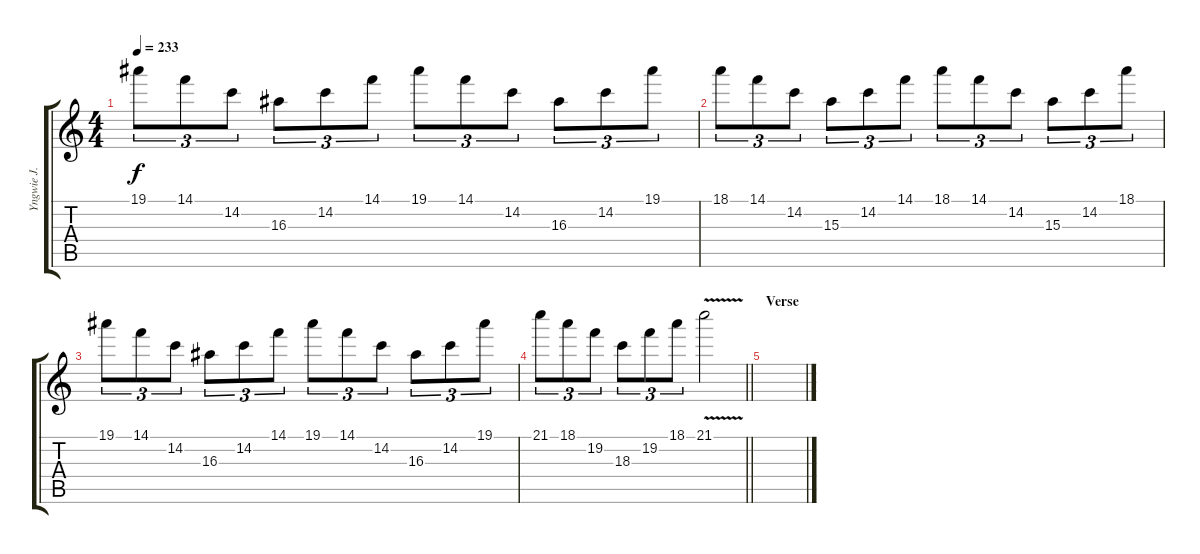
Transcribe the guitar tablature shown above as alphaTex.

\track ("Yngwie J. Malmsteen" "Yngwie J. ") {instrument overdrivenguitar}
\staff {score tabs}
\tuning (Eb4 Bb3 Gb3 Db3 Ab2 Eb2) {hide}
\ts (4 4)
\tempo 233
\clef g2
\ks c
19.1.8{tu (3 2) dy f} 14.1.8{tu (3 2)} 14.2.8{tu (3 2)} 16.3.8{tu (3 2)} 14.2.8{tu (3 2)} 14.1.8{tu (3 2)} 19.1.8{tu (3 2)} 14.1.8{tu (3 2)} 14.2.8{tu (3 2)} 16.3.8{tu (3 2)} 14.2.8{tu (3 2)} 19.1.8{tu (3 2)} |
18.1.8{tu (3 2)} 14.1.8{tu (3 2)} 14.2.8{tu (3 2)} 15.3.8{tu (3 2)} 14.2.8{tu (3 2)} 14.1.8{tu (3 2)} 18.1.8{tu (3 2)} 14.1.8{tu (3 2)} 14.2.8{tu (3 2)} 15.3.8{tu (3 2)} 14.2.8{tu (3 2)} 18.1.8{tu (3 2)} |
19.1.8{tu (3 2)} 14.1.8{tu (3 2)} 14.2.8{tu (3 2)} 16.3.8{tu (3 2)} 14.2.8{tu (3 2)} 14.1.8{tu (3 2)} 19.1.8{tu (3 2)} 14.1.8{tu (3 2)} 14.2.8{tu (3 2)} 16.3.8{tu (3 2)} 14.2.8{tu (3 2)} 19.1.8{tu (3 2)} |
\barLineRight lightlight
21.1.8{tu (3 2)} 18.1.8{tu (3 2)} 19.2.8{tu (3 2)} 18.3.8{tu (3 2)} 19.2.8{tu (3 2)} 18.1.8{tu (3 2)} 21.1{v}.2 |
\section ("" "Verse")
